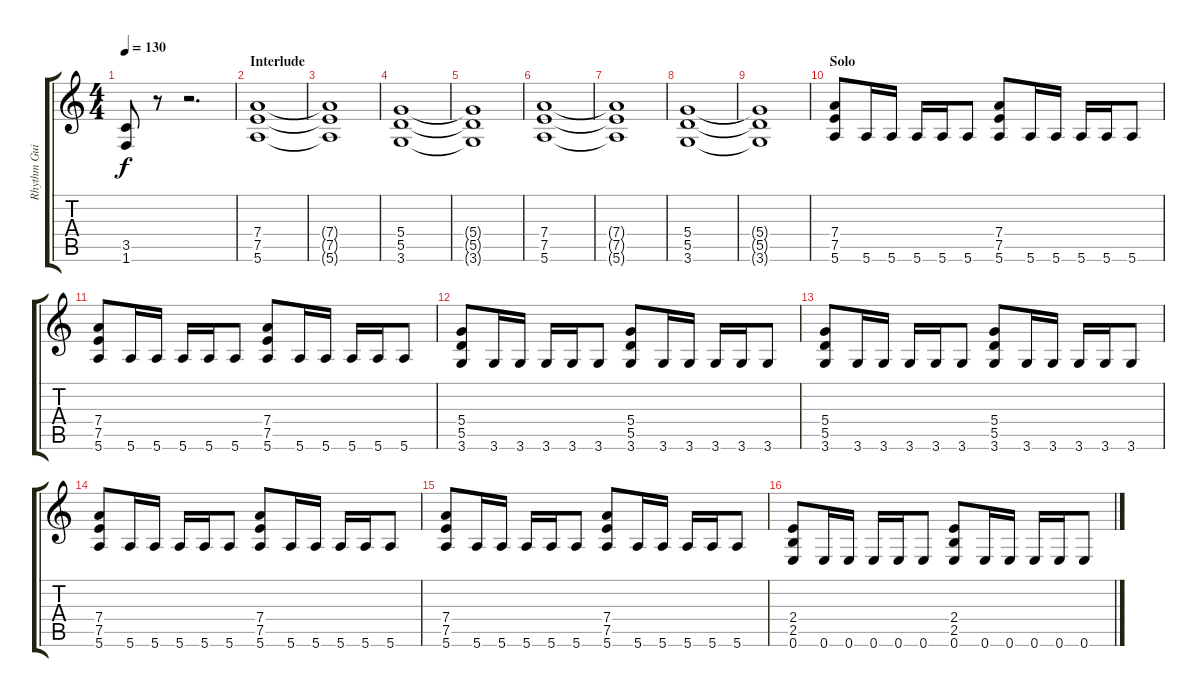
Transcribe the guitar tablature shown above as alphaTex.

\track ("Rhythm Guitar" "Rhythm Gui") {instrument distortionguitar}
\staff {score tabs}
\tuning (E4 B3 G3 D3 A2 E2) {hide}
\ts (4 4)
\tempo 130
\clef g2
\ks c
(3.5 1.6).8{dy f} r.8 r.2{d} |
\section ("" "Interlude")
(7.4 7.5 5.6).1 |
(7.4{t} 7.5{t} 5.6{t}).1 |
(5.4 5.5 3.6).1 |
(5.4{t} 5.5{t} 3.6{t}).1 |
(7.4 7.5 5.6).1 |
(7.4{t} 7.5{t} 5.6{t}).1 |
(5.4 5.5 3.6).1 |
(5.4{t} 5.5{t} 3.6{t}).1 |
\section ("" "Solo")
(7.4 7.5 5.6).8 5.6.16 5.6.16 5.6.16 5.6.16 5.6.8 (7.4 7.5 5.6).8 5.6.16 5.6.16 5.6.16 5.6.16 5.6.8 |
(7.4 7.5 5.6).8 5.6.16 5.6.16 5.6.16 5.6.16 5.6.8 (7.4 7.5 5.6).8 5.6.16 5.6.16 5.6.16 5.6.16 5.6.8 |
(5.4 5.5 3.6).8 3.6.16 3.6.16 3.6.16 3.6.16 3.6.8 (5.4 5.5 3.6).8 3.6.16 3.6.16 3.6.16 3.6.16 3.6.8 |
(5.4 5.5 3.6).8 3.6.16 3.6.16 3.6.16 3.6.16 3.6.8 (5.4 5.5 3.6).8 3.6.16 3.6.16 3.6.16 3.6.16 3.6.8 |
(7.4 7.5 5.6).8 5.6.16 5.6.16 5.6.16 5.6.16 5.6.8 (7.4 7.5 5.6).8 5.6.16 5.6.16 5.6.16 5.6.16 5.6.8 |
(7.4 7.5 5.6).8 5.6.16 5.6.16 5.6.16 5.6.16 5.6.8 (7.4 7.5 5.6).8 5.6.16 5.6.16 5.6.16 5.6.16 5.6.8 |
(2.4 2.5 0.6).8 0.6.16 0.6.16 0.6.16 0.6.16 0.6.8 (2.4 2.5 0.6).8 0.6.16 0.6.16 0.6.16 0.6.16 0.6.8
